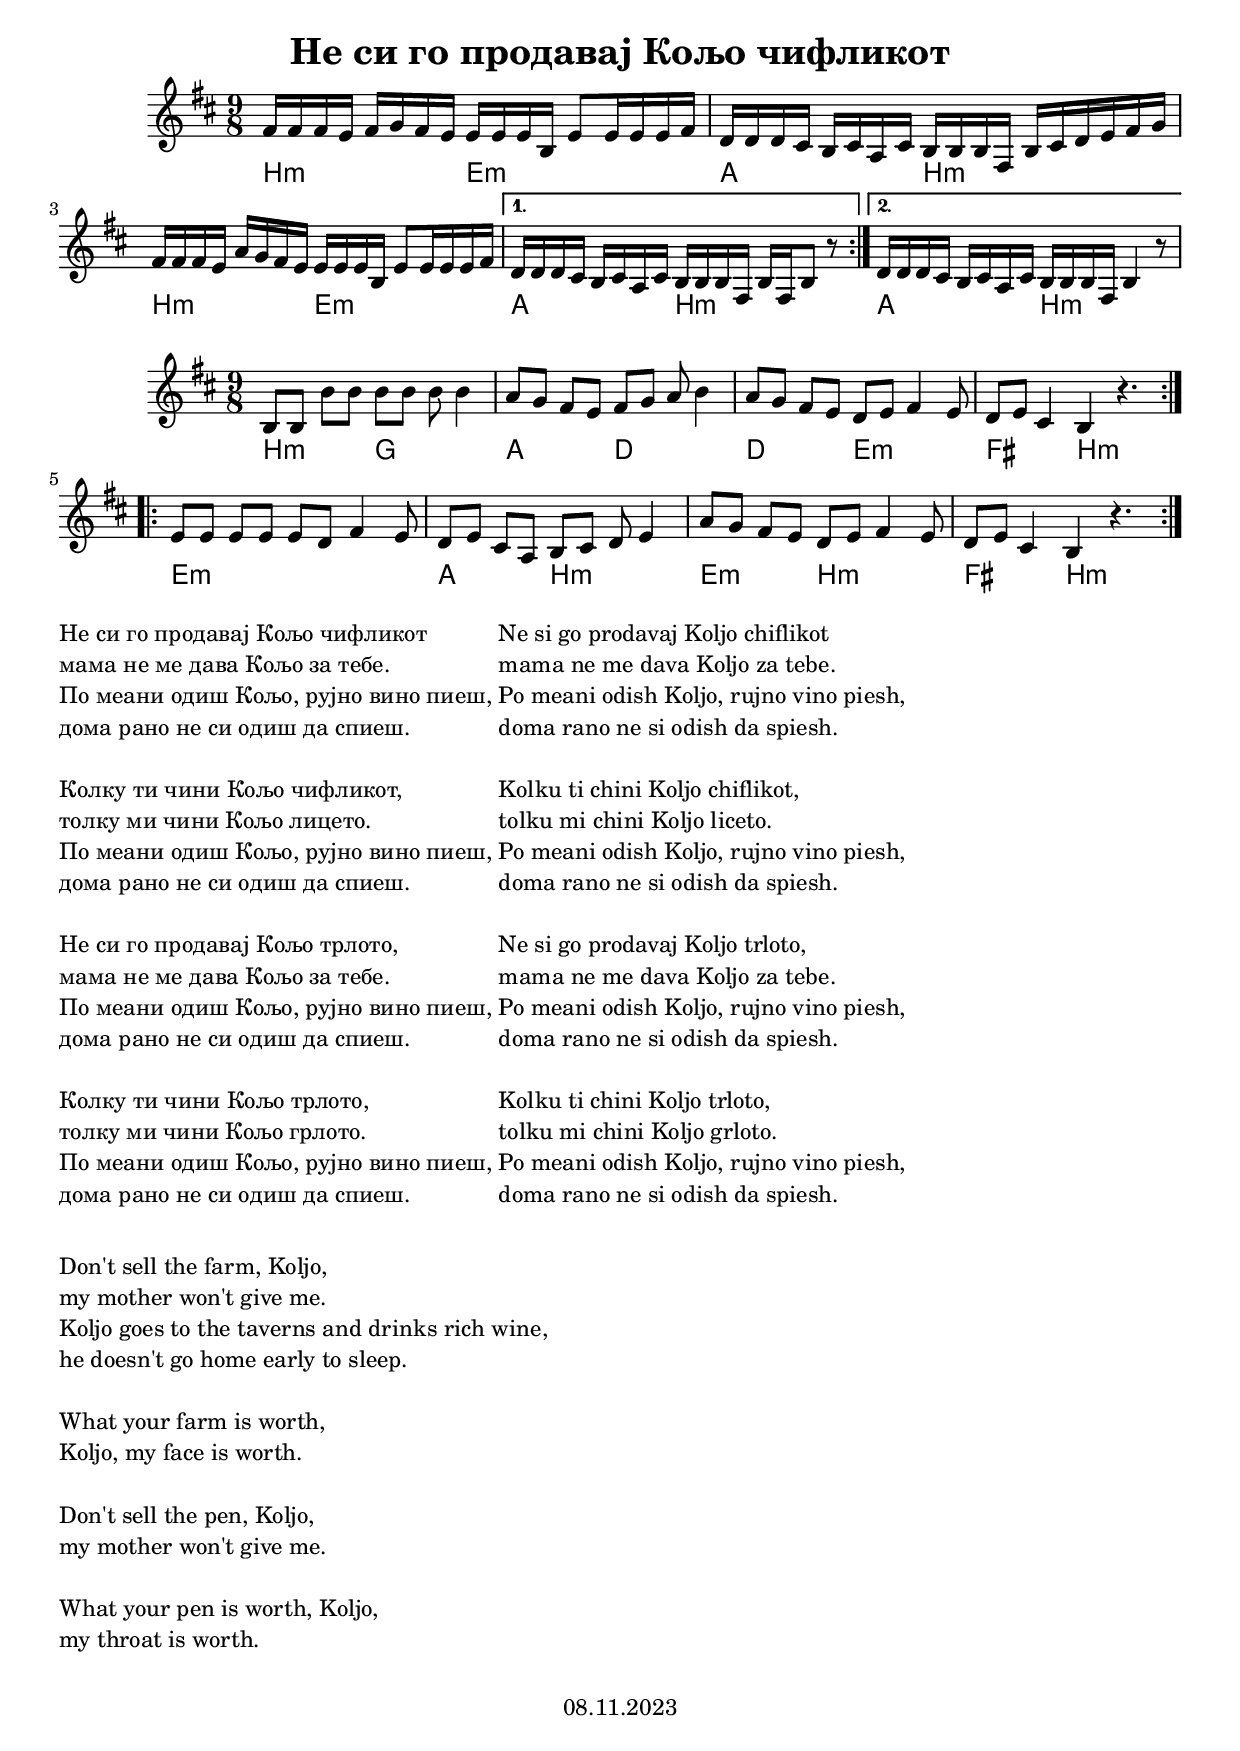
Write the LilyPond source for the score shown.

\version "2.22.1"
\include "deutsch.ly"

band = \relative c' {
  \clef treble
  \key h \minor
  \time 9/8
  \set Timing.beatStructure = #'(2 2 2 3)

  \repeat volta 2 {
    fis16 fis fis e  fis g fis e  e e e h  e8 e16 e e fis |
    d16 d d cis  h cis a cis  h h h fis  h cis d e fis g |

    fis16 fis fis e  a g fis e  e e e h  e8 e16 e e fis |
  }
  \alternative {{
    d16 d d cis  h cis a cis  h h h fis  h fis h8 r8 |
  }{
    d16 d d cis  h cis a cis  h h h fis  h4 r8 |
  }}
}

chordsBand = \chordmode {
  \germanChords

  h2:m e2:m s8 | a2 h2:m s8 |
  h2:m e2:m s8 |
  a2 h2:m s8 |
  a2 h2:m s8 |
}

melody = \relative c' {
  \clef treble
  \key h \minor
  \time 9/8
  \set Timing.beatStructure = #'(2 2 2 3)

  \repeat volta 2 {
    h8 h h' h h h h h4 | a8 g fis e fis g a h4 |
    a8 g fis e d e fis4 e8 | d8 e cis4 h r4. |
  }

  \repeat volta 2 {
    e8 e e e e d fis4 e8 | d8 e cis a h cis d e4 |
    a8 g fis e d e fis4 e8 | d8 e cis4 h r4. |
  }
}

chordsMelody = \chordmode {
  \germanChords

  h2:m g2 s8 | a2 d2 s8 |
  d2 e2:m s8 | fis2 h2:m s8 |
  e4:m s2.. | a2 h2:m s8 |
  e2:m h2:m s8 | fis2 h2:m s8 |
}


\header{
  title = "Не си го продавај Кољо чифликот"
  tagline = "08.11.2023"
}
\score {
  <<
    \new Staff \band
    \new ChordNames \chordsBand
  >>
}
\score {
  <<
    \new Staff \melody
    \new ChordNames \chordsMelody
  >>
}
\markup {
  \column {
    \line { Не си го продавај Кољо чифликот }
    \line { мама не ме дава Кољо за тебе. }
    \line { По меани одиш Кољо, рујно вино пиеш, }
    \line { дома рано не си одиш да спиеш. }

    \null

    \line { Колку ти чини Кољо чифликот, }
    \line { толку ми чини Кољо лицето. }
    \line { По меани одиш Кољо, рујно вино пиеш, }
    \line { дома рано не си одиш да спиеш. }

    \null

    \line { Не си го продавај Кољо трлото, }
    \line { мама не ме дава Кољо за тебе. }
    \line { По меани одиш Кољо, рујно вино пиеш, }
    \line { дома рано не си одиш да спиеш. }

    \null

    \line { Колку ти чини Кољо трлото, }
    \line { толку ми чини Кољо грлото. }
    \line { По меани одиш Кољо, рујно вино пиеш, }
    \line { дома рано не си одиш да спиеш. }
  }

  \column {
    \line { Ne si go prodavaj Koljo chiflikot }
    \line { mama ne me dava Koljo za tebe. }
    \line { Po meani odish Koljo, rujno vino piesh, }
    \line { doma rano ne si odish da spiesh. }

    \null

    \line { Kolku ti chini Koljo chiflikot, }
    \line { tolku mi chini Koljo liceto. }
    \line { Po meani odish Koljo, rujno vino piesh, }
    \line { doma rano ne si odish da spiesh. }

    \null

    \line { Ne si go prodavaj Koljo trloto, }
    \line { mama ne me dava Koljo za tebe. }
    \line { Po meani odish Koljo, rujno vino piesh, }
    \line { doma rano ne si odish da spiesh. }

    \null

    \line { Kolku ti chini Koljo trloto, }
    \line { tolku mi chini Koljo grloto. }
    \line { Po meani odish Koljo, rujno vino piesh, }
    \line { doma rano ne si odish da spiesh. }
  }
}
\markuplist {
  \column {
    \null
    \null

    \line { Don't sell the farm, Koljo, }
    \line { my mother won't give me. }
    \line { Koljo goes to the taverns and drinks rich wine, }
    \line { he doesn't go home early to sleep. }
    \null

    \line { What your farm is worth, }
    \line { Koljo, my face is worth. }
    \null

    \line { Don't sell the pen, Koljo, }
    \line { my mother won't give me. }
    \null

    \line { What your pen is worth, Koljo, }
    \line { my throat is worth. }
  }
}
